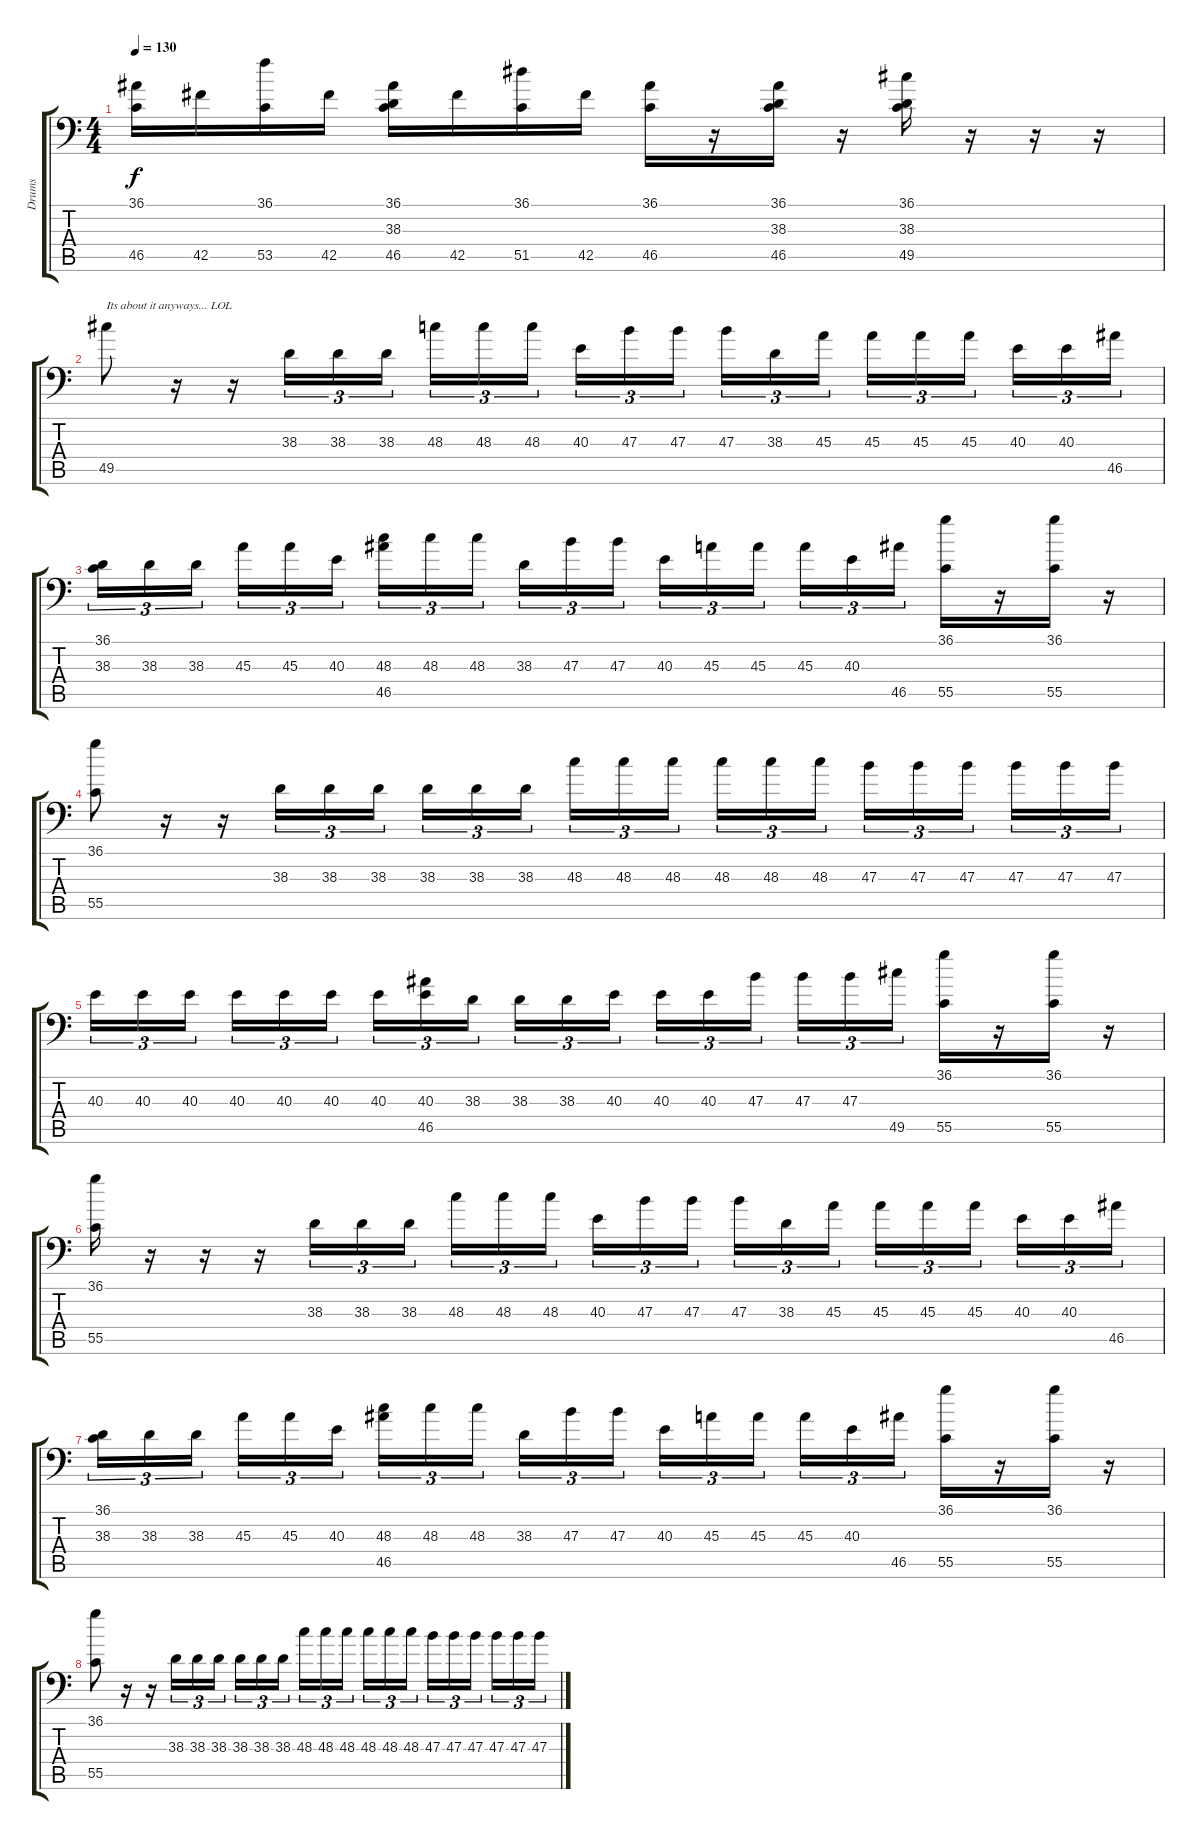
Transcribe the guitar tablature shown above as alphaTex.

\track ("Drums" "Drums") {instrument acousticgrandpiano}
\staff {score tabs}
\tuning (C-1 C-1 C-1 C-1 C-1 C-1) {hide}
\ts (4 4)
\tempo 130
\clef f4
\ks c
(36.1 46.5).16{dy f} 42.5.16 (36.1 53.5).16 42.5.16 (36.1 38.3 46.5).16 42.5.16 (36.1 51.5).16 42.5.16 (36.1 46.5).16 r.16 (36.1 38.3 46.5).16 r.16 (36.1 38.3 49.5).16 r.16 r.16 r.16 |
49.5.8{txt "Its about it anyways... LOL"} r.16 r.16 38.3.16{tu (3 2)} 38.3.16{tu (3 2)} 38.3.16{tu (3 2)} 48.3.16{tu (3 2)} 48.3.16{tu (3 2)} 48.3.16{tu (3 2)} 40.3.16{tu (3 2)} 47.3.16{tu (3 2)} 47.3.16{tu (3 2)} 47.3.16{tu (3 2)} 38.3.16{tu (3 2)} 45.3.16{tu (3 2)} 45.3.16{tu (3 2)} 45.3.16{tu (3 2)} 45.3.16{tu (3 2)} 40.3.16{tu (3 2)} 40.3.16{tu (3 2)} 46.5.16{tu (3 2)} |
(36.1 38.3).16{tu (3 2)} 38.3.16{tu (3 2)} 38.3.16{tu (3 2)} 45.3.16{tu (3 2)} 45.3.16{tu (3 2)} 40.3.16{tu (3 2)} (48.3 46.5).16{tu (3 2)} 48.3.16{tu (3 2)} 48.3.16{tu (3 2)} 38.3.16{tu (3 2)} 47.3.16{tu (3 2)} 47.3.16{tu (3 2)} 40.3.16{tu (3 2)} 45.3.16{tu (3 2)} 45.3.16{tu (3 2)} 45.3.16{tu (3 2)} 40.3.16{tu (3 2)} 46.5.16{tu (3 2)} (36.1 55.5).16 r.16 (36.1 55.5).16 r.16 |
(36.1 55.5).8 r.16 r.16 38.3.16{tu (3 2)} 38.3.16{tu (3 2)} 38.3.16{tu (3 2)} 38.3.16{tu (3 2)} 38.3.16{tu (3 2)} 38.3.16{tu (3 2)} 48.3.16{tu (3 2)} 48.3.16{tu (3 2)} 48.3.16{tu (3 2)} 48.3.16{tu (3 2)} 48.3.16{tu (3 2)} 48.3.16{tu (3 2)} 47.3.16{tu (3 2)} 47.3.16{tu (3 2)} 47.3.16{tu (3 2)} 47.3.16{tu (3 2)} 47.3.16{tu (3 2)} 47.3.16{tu (3 2)} |
40.3.16{tu (3 2)} 40.3.16{tu (3 2)} 40.3.16{tu (3 2)} 40.3.16{tu (3 2)} 40.3.16{tu (3 2)} 40.3.16{tu (3 2)} 40.3.16{tu (3 2)} (40.3 46.5).16{tu (3 2)} 38.3.16{tu (3 2)} 38.3.16{tu (3 2)} 38.3.16{tu (3 2)} 40.3.16{tu (3 2)} 40.3.16{tu (3 2)} 40.3.16{tu (3 2)} 47.3.16{tu (3 2)} 47.3.16{tu (3 2)} 47.3.16{tu (3 2)} 49.5.16{tu (3 2)} (36.1 55.5).16 r.16 (36.1 55.5).16 r.16 |
(36.1 55.5).16 r.16 r.16 r.16 38.3.16{tu (3 2)} 38.3.16{tu (3 2)} 38.3.16{tu (3 2)} 48.3.16{tu (3 2)} 48.3.16{tu (3 2)} 48.3.16{tu (3 2)} 40.3.16{tu (3 2)} 47.3.16{tu (3 2)} 47.3.16{tu (3 2)} 47.3.16{tu (3 2)} 38.3.16{tu (3 2)} 45.3.16{tu (3 2)} 45.3.16{tu (3 2)} 45.3.16{tu (3 2)} 45.3.16{tu (3 2)} 40.3.16{tu (3 2)} 40.3.16{tu (3 2)} 46.5.16{tu (3 2)} |
(36.1 38.3).16{tu (3 2)} 38.3.16{tu (3 2)} 38.3.16{tu (3 2)} 45.3.16{tu (3 2)} 45.3.16{tu (3 2)} 40.3.16{tu (3 2)} (48.3 46.5).16{tu (3 2)} 48.3.16{tu (3 2)} 48.3.16{tu (3 2)} 38.3.16{tu (3 2)} 47.3.16{tu (3 2)} 47.3.16{tu (3 2)} 40.3.16{tu (3 2)} 45.3.16{tu (3 2)} 45.3.16{tu (3 2)} 45.3.16{tu (3 2)} 40.3.16{tu (3 2)} 46.5.16{tu (3 2)} (36.1 55.5).16 r.16 (36.1 55.5).16 r.16 |
(36.1 55.5).8 r.16 r.16 38.3.16{tu (3 2)} 38.3.16{tu (3 2)} 38.3.16{tu (3 2)} 38.3.16{tu (3 2)} 38.3.16{tu (3 2)} 38.3.16{tu (3 2)} 48.3.16{tu (3 2)} 48.3.16{tu (3 2)} 48.3.16{tu (3 2)} 48.3.16{tu (3 2)} 48.3.16{tu (3 2)} 48.3.16{tu (3 2)} 47.3.16{tu (3 2)} 47.3.16{tu (3 2)} 47.3.16{tu (3 2)} 47.3.16{tu (3 2)} 47.3.16{tu (3 2)} 47.3.16{tu (3 2)}
